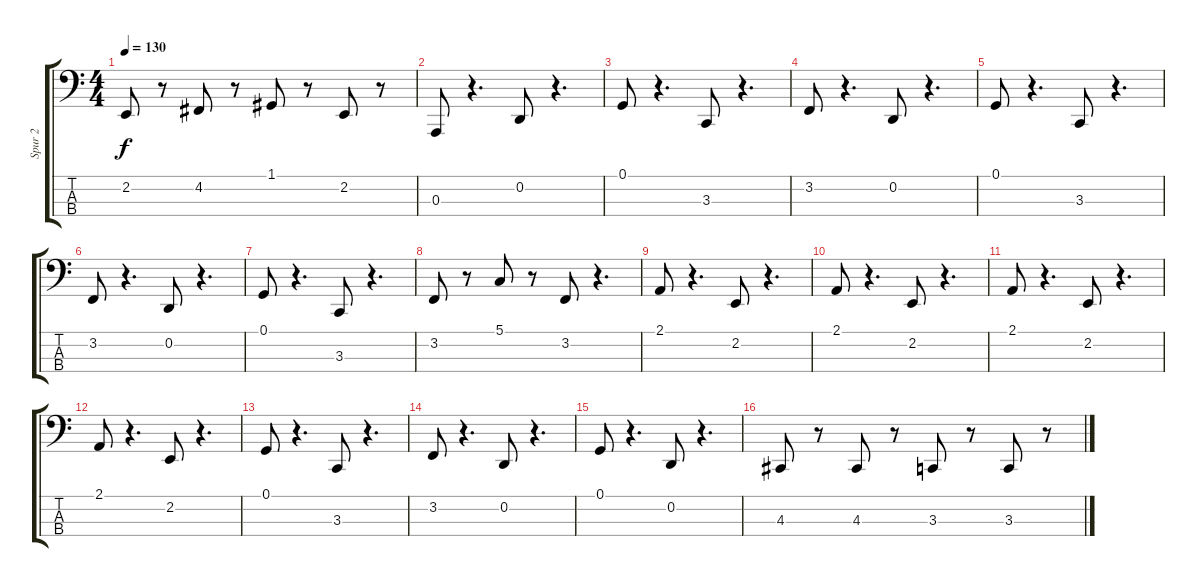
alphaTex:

\track ("Spur 2" "Spur 2") {instrument pad3polysynth}
\staff {score tabs}
\tuning (G2 D2 A1 E1) {hide}
\ts (4 4)
\tempo 130
\clef f4
\ks c
2.2.8{dy f} r.8 4.2.8 r.8 1.1.8 r.8 2.2.8 r.8 |
0.3.8 r.4{d} 0.2.8 r.4{d} |
0.1.8 r.4{d} 3.3.8 r.4{d} |
3.2.8 r.4{d} 0.2.8 r.4{d} |
0.1.8 r.4{d} 3.3.8 r.4{d} |
3.2.8 r.4{d} 0.2.8 r.4{d} |
0.1.8 r.4{d} 3.3.8 r.4{d} |
3.2.8 r.8 5.1.8 r.8 3.2.8 r.4{d} |
2.1.8 r.4{d} 2.2.8 r.4{d} |
2.1.8 r.4{d} 2.2.8 r.4{d} |
2.1.8 r.4{d} 2.2.8 r.4{d} |
2.1.8 r.4{d} 2.2.8 r.4{d} |
0.1.8 r.4{d} 3.3.8 r.4{d} |
3.2.8 r.4{d} 0.2.8 r.4{d} |
0.1.8 r.4{d} 0.2.8 r.4{d} |
4.3.8 r.8 4.3.8 r.8 3.3.8 r.8 3.3.8 r.8
